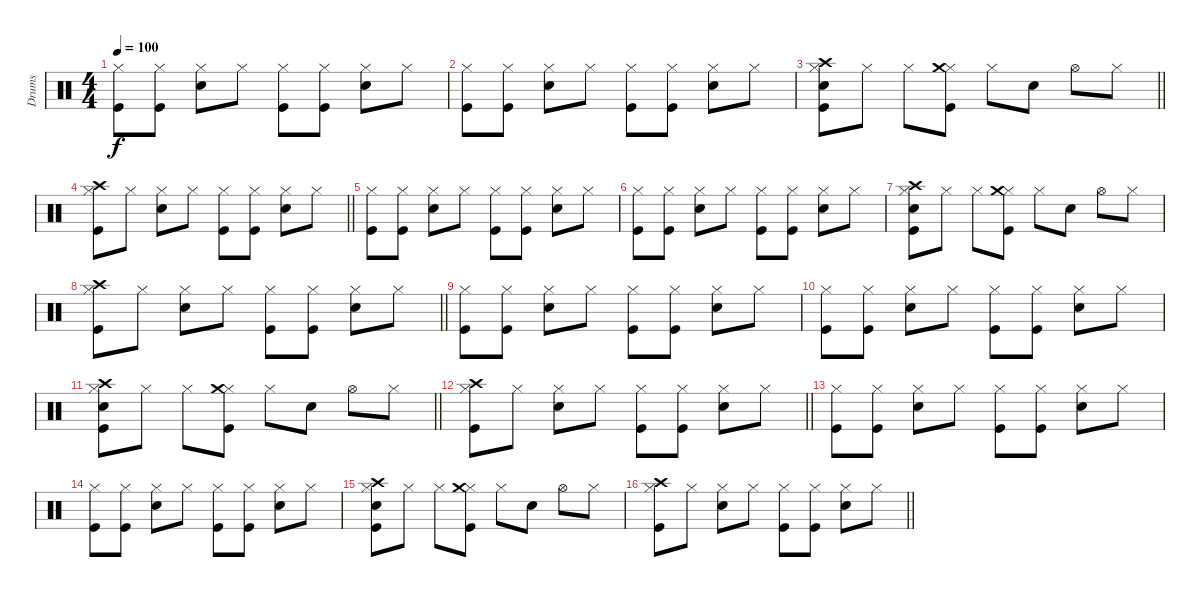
\track ("Drums" "Drums") {instrument percussion}
\staff {score}
\articulation defaults
\ts (4 4)
\tempo 100
\clef neutral
\ks c
("Kick (hit)" "Hi-Hat (closed)").8{dy f} ("Kick (hit)" "Hi-Hat (closed)").8 ("Snare (hit) 2" "Hi-Hat (closed)").8 "Hi-Hat (closed)".8 ("Kick (hit)" "Hi-Hat (closed)").8 ("Kick (hit)" "Hi-Hat (closed)").8 ("Snare (hit) 2" "Hi-Hat (closed)").8 "Hi-Hat (closed)".8 |
("Kick (hit)" "Hi-Hat (closed)").8 ("Kick (hit)" "Hi-Hat (closed)").8 ("Snare (hit) 2" "Hi-Hat (closed)").8 "Hi-Hat (closed)".8 ("Kick (hit)" "Hi-Hat (closed)").8 ("Kick (hit)" "Hi-Hat (closed)").8 ("Snare (hit) 2" "Hi-Hat (closed)").8 "Hi-Hat (closed)".8 |
\barLineRight lightlight
("Kick (hit)" "Snare (hit) 2" "Hi-Hat (closed)" "Crash high (hit)").8 "Hi-Hat (closed)".8 "Hi-Hat (closed)".8 ("Kick (hit)" "Hi-Hat (closed)" "Crash medium (hit)").8 "Hi-Hat (closed)".8 "Snare (hit) 2".8 "Hi-Hat (open)".8 "Hi-Hat (closed)".8 |
\barLineRight lightlight
("Kick (hit)" "Hi-Hat (closed)" "Crash high (hit)").8 "Hi-Hat (closed)".8 ("Snare (hit) 2" "Hi-Hat (closed)").8 "Hi-Hat (closed)".8 ("Kick (hit)" "Hi-Hat (closed)").8 ("Kick (hit)" "Hi-Hat (closed)").8 ("Snare (hit) 2" "Hi-Hat (closed)").8 "Hi-Hat (closed)".8 |
("Kick (hit)" "Hi-Hat (closed)").8 ("Kick (hit)" "Hi-Hat (closed)").8 ("Snare (hit) 2" "Hi-Hat (closed)").8 "Hi-Hat (closed)".8 ("Kick (hit)" "Hi-Hat (closed)").8 ("Kick (hit)" "Hi-Hat (closed)").8 ("Snare (hit) 2" "Hi-Hat (closed)").8 "Hi-Hat (closed)".8 |
("Kick (hit)" "Hi-Hat (closed)").8 ("Kick (hit)" "Hi-Hat (closed)").8 ("Snare (hit) 2" "Hi-Hat (closed)").8 "Hi-Hat (closed)".8 ("Kick (hit)" "Hi-Hat (closed)").8 ("Kick (hit)" "Hi-Hat (closed)").8 ("Snare (hit) 2" "Hi-Hat (closed)").8 "Hi-Hat (closed)".8 |
("Kick (hit)" "Snare (hit) 2" "Hi-Hat (closed)" "Crash high (hit)").8 "Hi-Hat (closed)".8 "Hi-Hat (closed)".8 ("Kick (hit)" "Hi-Hat (closed)" "Crash medium (hit)").8 "Hi-Hat (closed)".8 "Snare (hit) 2".8 "Hi-Hat (open)".8 "Hi-Hat (closed)".8 |
\barLineRight lightlight
("Kick (hit)" "Hi-Hat (closed)" "Crash high (hit)").8 "Hi-Hat (closed)".8 ("Snare (hit) 2" "Hi-Hat (closed)").8 "Hi-Hat (closed)".8 ("Kick (hit)" "Hi-Hat (closed)").8 ("Kick (hit)" "Hi-Hat (closed)").8 ("Snare (hit) 2" "Hi-Hat (closed)").8 "Hi-Hat (closed)".8 |
("Kick (hit)" "Hi-Hat (closed)").8 ("Kick (hit)" "Hi-Hat (closed)").8 ("Snare (hit) 2" "Hi-Hat (closed)").8 "Hi-Hat (closed)".8 ("Kick (hit)" "Hi-Hat (closed)").8 ("Kick (hit)" "Hi-Hat (closed)").8 ("Snare (hit) 2" "Hi-Hat (closed)").8 "Hi-Hat (closed)".8 |
("Kick (hit)" "Hi-Hat (closed)").8 ("Kick (hit)" "Hi-Hat (closed)").8 ("Snare (hit) 2" "Hi-Hat (closed)").8 "Hi-Hat (closed)".8 ("Kick (hit)" "Hi-Hat (closed)").8 ("Kick (hit)" "Hi-Hat (closed)").8 ("Snare (hit) 2" "Hi-Hat (closed)").8 "Hi-Hat (closed)".8 |
\barLineRight lightlight
("Kick (hit)" "Snare (hit) 2" "Hi-Hat (closed)" "Crash high (hit)").8 "Hi-Hat (closed)".8 "Hi-Hat (closed)".8 ("Kick (hit)" "Hi-Hat (closed)" "Crash medium (hit)").8 "Hi-Hat (closed)".8 "Snare (hit) 2".8 "Hi-Hat (open)".8 "Hi-Hat (closed)".8 |
\barLineRight lightlight
("Kick (hit)" "Hi-Hat (closed)" "Crash high (hit)").8 "Hi-Hat (closed)".8 ("Snare (hit) 2" "Hi-Hat (closed)").8 "Hi-Hat (closed)".8 ("Kick (hit)" "Hi-Hat (closed)").8 ("Kick (hit)" "Hi-Hat (closed)").8 ("Snare (hit) 2" "Hi-Hat (closed)").8 "Hi-Hat (closed)".8 |
("Kick (hit)" "Hi-Hat (closed)").8 ("Kick (hit)" "Hi-Hat (closed)").8 ("Snare (hit) 2" "Hi-Hat (closed)").8 "Hi-Hat (closed)".8 ("Kick (hit)" "Hi-Hat (closed)").8 ("Kick (hit)" "Hi-Hat (closed)").8 ("Snare (hit) 2" "Hi-Hat (closed)").8 "Hi-Hat (closed)".8 |
("Kick (hit)" "Hi-Hat (closed)").8 ("Kick (hit)" "Hi-Hat (closed)").8 ("Snare (hit) 2" "Hi-Hat (closed)").8 "Hi-Hat (closed)".8 ("Kick (hit)" "Hi-Hat (closed)").8 ("Kick (hit)" "Hi-Hat (closed)").8 ("Snare (hit) 2" "Hi-Hat (closed)").8 "Hi-Hat (closed)".8 |
("Kick (hit)" "Snare (hit) 2" "Hi-Hat (closed)" "Crash high (hit)").8 "Hi-Hat (closed)".8 "Hi-Hat (closed)".8 ("Kick (hit)" "Hi-Hat (closed)" "Crash medium (hit)").8 "Hi-Hat (closed)".8 "Snare (hit) 2".8 "Hi-Hat (open)".8 "Hi-Hat (closed)".8 |
\barLineRight lightlight
("Kick (hit)" "Hi-Hat (closed)" "Crash high (hit)").8 "Hi-Hat (closed)".8 ("Snare (hit) 2" "Hi-Hat (closed)").8 "Hi-Hat (closed)".8 ("Kick (hit)" "Hi-Hat (closed)").8 ("Kick (hit)" "Hi-Hat (closed)").8 ("Snare (hit) 2" "Hi-Hat (closed)").8 "Hi-Hat (closed)".8
